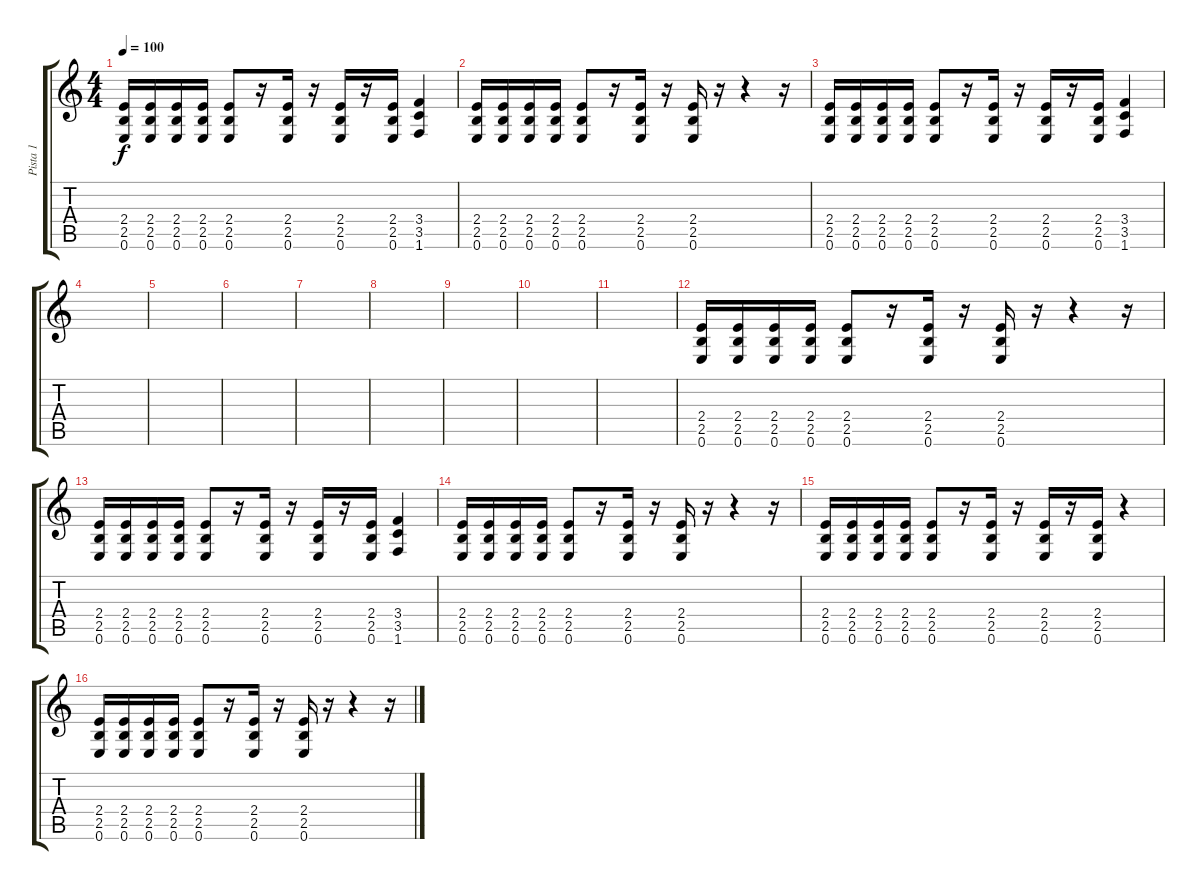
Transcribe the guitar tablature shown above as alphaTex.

\track ("Pista 1" "Pista 1") {instrument distortionguitar}
\staff {score tabs}
\tuning (E4 B3 G3 D3 A2 E2) {hide}
\ts (4 4)
\tempo 100
\clef g2
\ks c
(2.4 2.5 0.6).16{dy f} (2.4 2.5 0.6).16 (2.4 2.5 0.6).16 (2.4 2.5 0.6).16 (2.4 2.5 0.6).8 r.16 (2.4 2.5 0.6).16 r.16 (2.4 2.5 0.6).16 r.16 (2.4 2.5 0.6).16 (3.4 3.5 1.6).4 |
(2.4 2.5 0.6).16 (2.4 2.5 0.6).16 (2.4 2.5 0.6).16 (2.4 2.5 0.6).16 (2.4 2.5 0.6).8 r.16 (2.4 2.5 0.6).16 r.16 (2.4 2.5 0.6).16 r.16 r.4 r.16 |
(2.4 2.5 0.6).16 (2.4 2.5 0.6).16 (2.4 2.5 0.6).16 (2.4 2.5 0.6).16 (2.4 2.5 0.6).8 r.16 (2.4 2.5 0.6).16 r.16 (2.4 2.5 0.6).16 r.16 (2.4 2.5 0.6).16 (3.4 3.5 1.6).4 |
|
|
|
|
|
|
|
|
(2.4 2.5 0.6).16 (2.4 2.5 0.6).16 (2.4 2.5 0.6).16 (2.4 2.5 0.6).16 (2.4 2.5 0.6).8 r.16 (2.4 2.5 0.6).16 r.16 (2.4 2.5 0.6).16 r.16 r.4 r.16 |
(2.4 2.5 0.6).16 (2.4 2.5 0.6).16 (2.4 2.5 0.6).16 (2.4 2.5 0.6).16 (2.4 2.5 0.6).8 r.16 (2.4 2.5 0.6).16 r.16 (2.4 2.5 0.6).16 r.16 (2.4 2.5 0.6).16 (3.4 3.5 1.6).4 |
(2.4 2.5 0.6).16 (2.4 2.5 0.6).16 (2.4 2.5 0.6).16 (2.4 2.5 0.6).16 (2.4 2.5 0.6).8 r.16 (2.4 2.5 0.6).16 r.16 (2.4 2.5 0.6).16 r.16 r.4 r.16 |
(2.4 2.5 0.6).16 (2.4 2.5 0.6).16 (2.4 2.5 0.6).16 (2.4 2.5 0.6).16 (2.4 2.5 0.6).8 r.16 (2.4 2.5 0.6).16 r.16 (2.4 2.5 0.6).16 r.16 (2.4 2.5 0.6).16 r.4 |
(2.4 2.5 0.6).16 (2.4 2.5 0.6).16 (2.4 2.5 0.6).16 (2.4 2.5 0.6).16 (2.4 2.5 0.6).8 r.16 (2.4 2.5 0.6).16 r.16 (2.4 2.5 0.6).16 r.16 r.4 r.16
